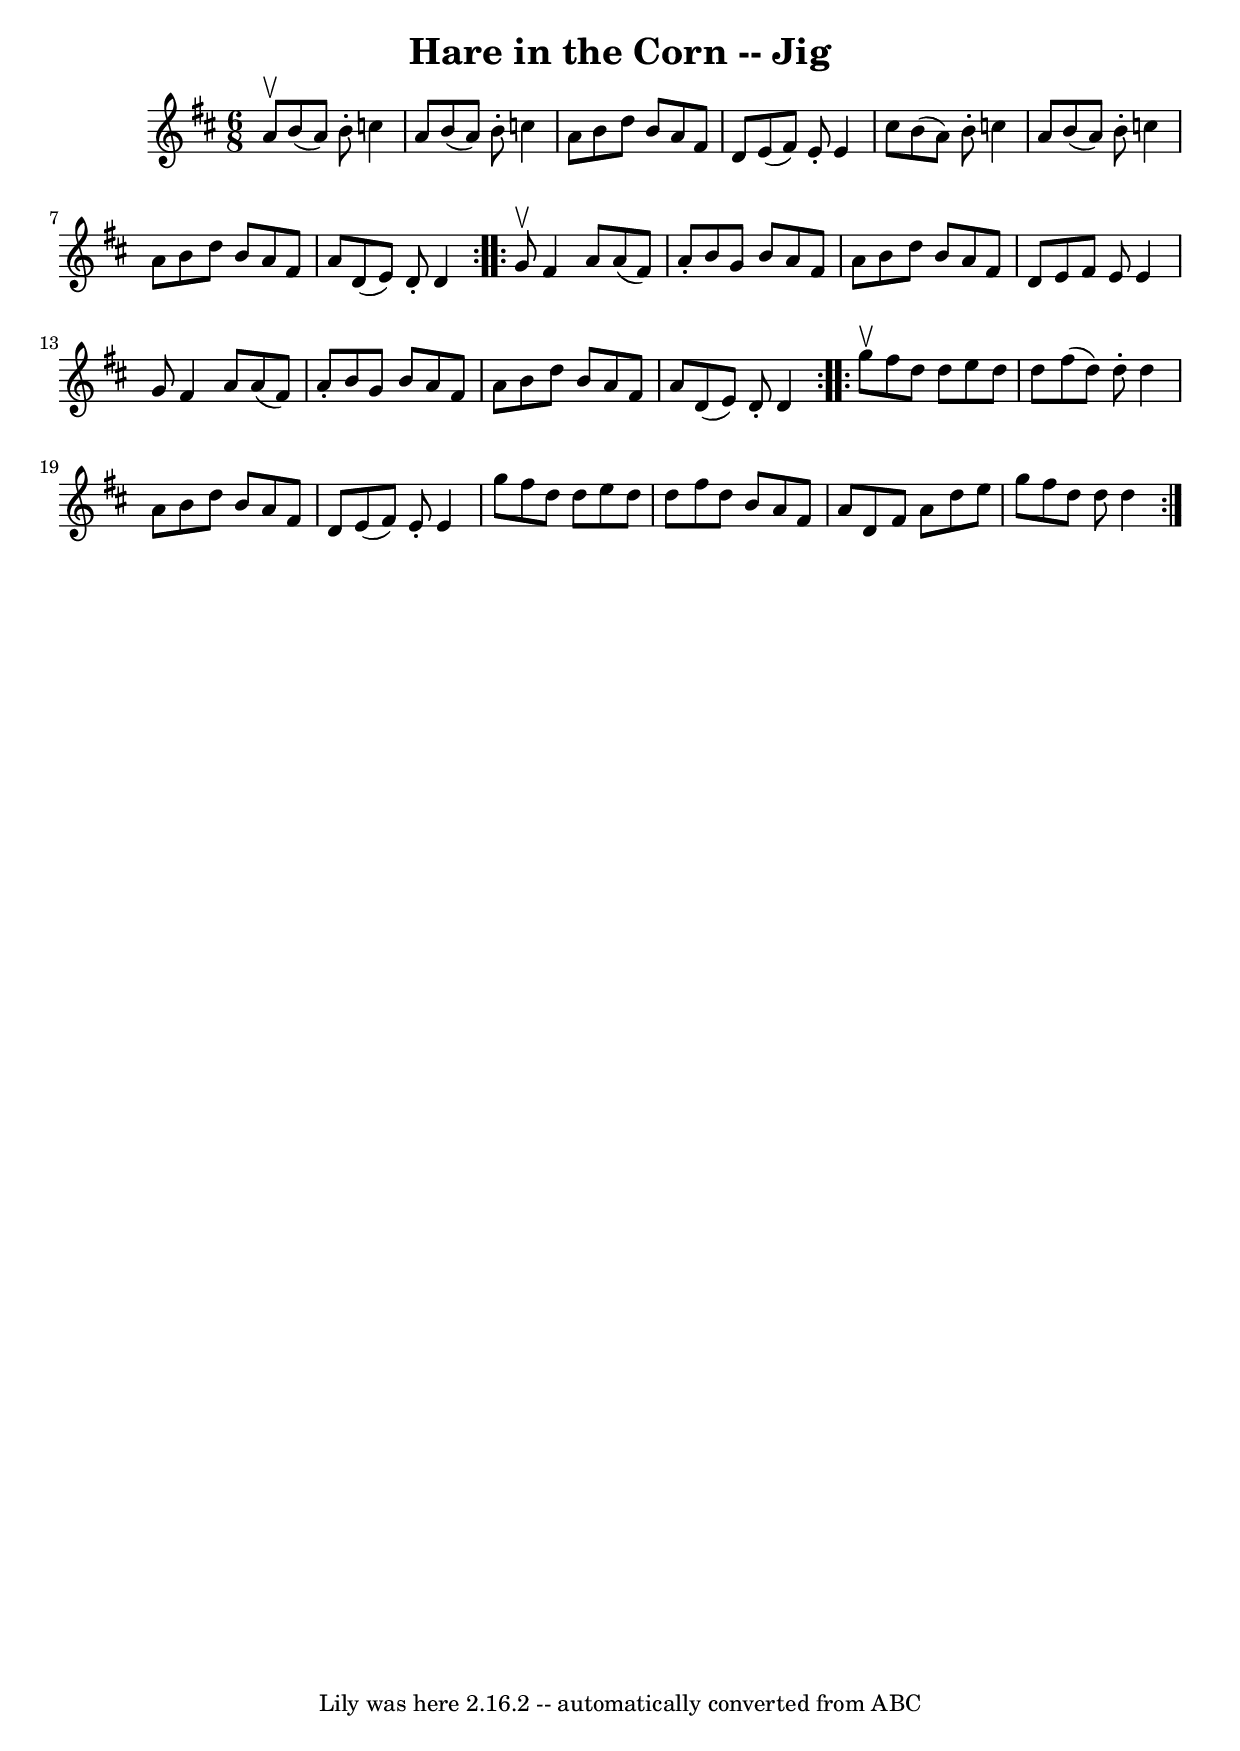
\version "2.16.2"
\include "Mammoth.ily"
\header {
  %% book = "Ryan's Mammoth Collection"
 crossRefNumber = "1"
 footnotes = "\\\\84 432"
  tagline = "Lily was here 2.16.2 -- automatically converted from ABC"
  title = "Hare in the Corn -- Jig"

}
voicedefault =  {



  \repeat volta 2 {

    \time 6/8 
    \key d \major a'8^\upbow  |
 b'8 (a'8) b'8-. c''4 a'8     |
 b'8 (a'8) b'8-. c''4 a'8    |
 b'8 d''8 b'8 a'8 fis'8 d'8     |
 e'8 (fis'8) e'8-. e'4 cis''8    |
 b'8 (a'8) b'8-. c''4 a'8     |
 b'8 (a'8) b'8-. c''4 a'8    |
 b'8 d''8 b'8 a'8 fis'8 a'8     |
 d'8 (e'8) d'8-. d'4    
  }    
  
  \repeat volta 2 { g'8^\upbow  |
 fis'4 a'8 a'8 (fis'8) a'8-.    |
 b'8 g'8 b'8 a'8 fis'8 a'8    |
 b'8 d''8 b'8 a'8 fis'8 d'8     |
 e'8 fis'8 e'8 e'4 g'8     |
 fis'4 a'8 a'8 (fis'8) a'8-.    |
 b'8 g'8 b'8 a'8 fis'8 a'8    |
 b'8 d''8 b'8 a'8 fis'8 a'8     |
 d'8 (e'8) d'8-. d'4    
  }   
  
  \repeat volta 2 { g''8^\upbow  |
 fis''8 d''8 d''8 e''8 d''8 d''8     |
 fis''8 (d''8) d''8-. d''4 a'8     |
 b'8 d''8 b'8 a'8 fis'8 d'8    |
 e'8 ( fis'8) e'8-. e'4 g''8     |
 fis''8 d''8 d''8 e''8 d''8 d''8     |
 fis''8 d''8 b'8 a'8 fis'8 a'8     |
 d'8 fis'8 a'8 d''8 e''8 g''8    |
 fis''8    
 d''8 d''8 d''4    
  }   

}

\score{
  <<

    \context Staff="default"
    {
      \voicedefault 
      
    }

  >>
  \layout {
    
  }
  \midi {
  }

}
